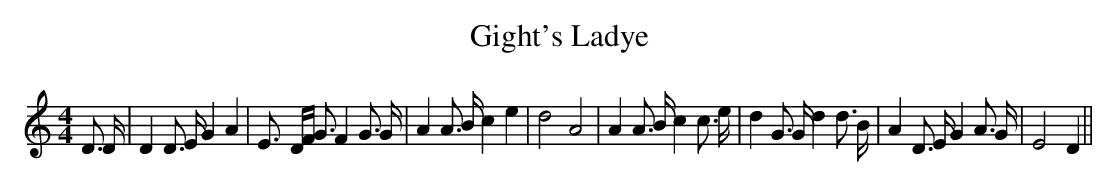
X:1
T:Gight's Ladye
M:4/4
L:1/4
K:C
 D3/4 D/4| D D3/4 E/4 G A| E3/4- D/4F/4 G3/4 F G3/4 G/4| A A3/4 B/4 c e|\
 d2 A2| A A3/4 B/4 c c3/4 e/4| d G3/4 G/4 d d3/4 B/4| A D3/4 E/4 G A3/4 G/4|\
 E2 D||
